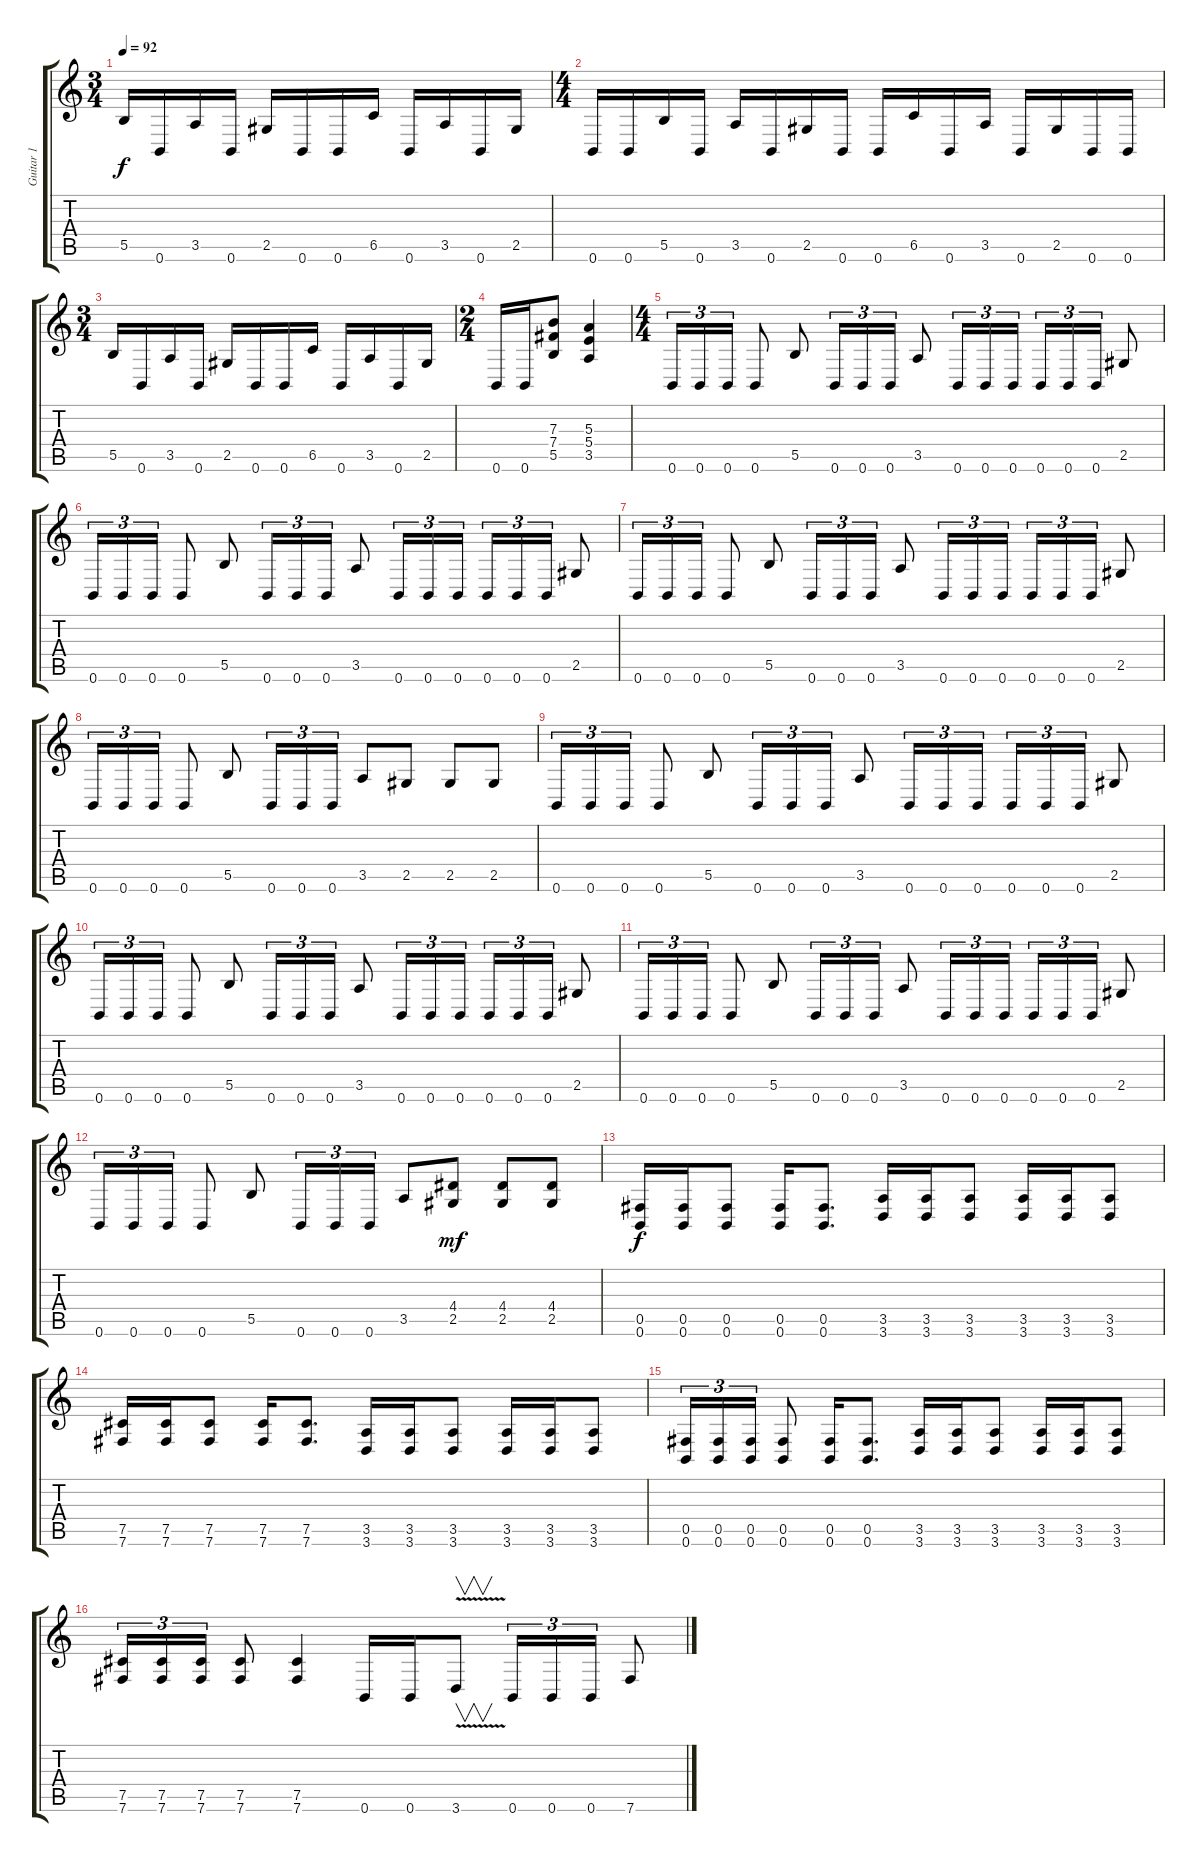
\track ("Guitar 1" "Guitar 1") {instrument electricguitarclean}
\staff {score tabs}
\tuning (Db4 Ab3 E3 B2 Gb2 B1) {hide}
\ts (3 4)
\tempo 92
\clef g2
\ks c
5.5.16{dy f} 0.6.16 3.5.16 0.6.16 2.5.16 0.6.16 0.6.16 6.5.16 0.6.16 3.5.16 0.6.16 2.5.16 |
\ts (4 4)
0.6.16 0.6.16 5.5.16 0.6.16 3.5.16 0.6.16 2.5.16 0.6.16 0.6.16 6.5.16 0.6.16 3.5.16 0.6.16 2.5.16 0.6.16 0.6.16 |
\ts (3 4)
5.5.16 0.6.16 3.5.16 0.6.16 2.5.16 0.6.16 0.6.16 6.5.16 0.6.16 3.5.16 0.6.16 2.5.16 |
\ts (2 4)
0.6.16 0.6.16 (7.3 7.4 5.5).8 (5.3 5.4 3.5).4 |
\ts (4 4)
0.6.16{tu (3 2)} 0.6.16{tu (3 2)} 0.6.16{tu (3 2)} 0.6.8 5.5.8 0.6.16{tu (3 2)} 0.6.16{tu (3 2)} 0.6.16{tu (3 2)} 3.5.8 0.6.16{tu (3 2)} 0.6.16{tu (3 2)} 0.6.16{tu (3 2)} 0.6.16{tu (3 2)} 0.6.16{tu (3 2)} 0.6.16{tu (3 2)} 2.5.8 |
0.6.16{tu (3 2)} 0.6.16{tu (3 2)} 0.6.16{tu (3 2)} 0.6.8 5.5.8 0.6.16{tu (3 2)} 0.6.16{tu (3 2)} 0.6.16{tu (3 2)} 3.5.8 0.6.16{tu (3 2)} 0.6.16{tu (3 2)} 0.6.16{tu (3 2)} 0.6.16{tu (3 2)} 0.6.16{tu (3 2)} 0.6.16{tu (3 2)} 2.5.8 |
0.6.16{tu (3 2)} 0.6.16{tu (3 2)} 0.6.16{tu (3 2)} 0.6.8 5.5.8 0.6.16{tu (3 2)} 0.6.16{tu (3 2)} 0.6.16{tu (3 2)} 3.5.8 0.6.16{tu (3 2)} 0.6.16{tu (3 2)} 0.6.16{tu (3 2)} 0.6.16{tu (3 2)} 0.6.16{tu (3 2)} 0.6.16{tu (3 2)} 2.5.8 |
0.6.16{tu (3 2)} 0.6.16{tu (3 2)} 0.6.16{tu (3 2)} 0.6.8 5.5.8 0.6.16{tu (3 2)} 0.6.16{tu (3 2)} 0.6.16{tu (3 2)} 3.5.8 2.5.8 2.5.8 2.5.8 |
0.6.16{tu (3 2)} 0.6.16{tu (3 2)} 0.6.16{tu (3 2)} 0.6.8 5.5.8 0.6.16{tu (3 2)} 0.6.16{tu (3 2)} 0.6.16{tu (3 2)} 3.5.8 0.6.16{tu (3 2)} 0.6.16{tu (3 2)} 0.6.16{tu (3 2)} 0.6.16{tu (3 2)} 0.6.16{tu (3 2)} 0.6.16{tu (3 2)} 2.5.8 |
0.6.16{tu (3 2)} 0.6.16{tu (3 2)} 0.6.16{tu (3 2)} 0.6.8 5.5.8 0.6.16{tu (3 2)} 0.6.16{tu (3 2)} 0.6.16{tu (3 2)} 3.5.8 0.6.16{tu (3 2)} 0.6.16{tu (3 2)} 0.6.16{tu (3 2)} 0.6.16{tu (3 2)} 0.6.16{tu (3 2)} 0.6.16{tu (3 2)} 2.5.8 |
0.6.16{tu (3 2)} 0.6.16{tu (3 2)} 0.6.16{tu (3 2)} 0.6.8 5.5.8 0.6.16{tu (3 2)} 0.6.16{tu (3 2)} 0.6.16{tu (3 2)} 3.5.8 0.6.16{tu (3 2)} 0.6.16{tu (3 2)} 0.6.16{tu (3 2)} 0.6.16{tu (3 2)} 0.6.16{tu (3 2)} 0.6.16{tu (3 2)} 2.5.8 |
0.6.16{tu (3 2)} 0.6.16{tu (3 2)} 0.6.16{tu (3 2)} 0.6.8 5.5.8 0.6.16{tu (3 2)} 0.6.16{tu (3 2)} 0.6.16{tu (3 2)} 3.5.8 (4.4 2.5).8{dy mf} (4.4 2.5).8 (4.4 2.5).8 |
(0.5 0.6).16{dy f} (0.5 0.6).16 (0.5 0.6).8 (0.5 0.6).16 (0.5 0.6).8{d} (3.5 3.6).16 (3.5 3.6).16 (3.5 3.6).8 (3.5 3.6).16 (3.5 3.6).16 (3.5 3.6).8 |
(7.5 7.6).16 (7.5 7.6).16 (7.5 7.6).8 (7.5 7.6).16 (7.5 7.6).8{d} (3.5 3.6).16 (3.5 3.6).16 (3.5 3.6).8 (3.5 3.6).16 (3.5 3.6).16 (3.5 3.6).8 |
(0.5 0.6).16{tu (3 2)} (0.5 0.6).16{tu (3 2)} (0.5 0.6).16{tu (3 2)} (0.5 0.6).8 (0.5 0.6).16 (0.5 0.6).8{d} (3.5 3.6).16 (3.5 3.6).16 (3.5 3.6).8 (3.5 3.6).16 (3.5 3.6).16 (3.5 3.6).8 |
(7.5 7.6).16{tu (3 2)} (7.5 7.6).16{tu (3 2)} (7.5 7.6).16{tu (3 2)} (7.5 7.6).8 (7.5 7.6).4 0.6.16 0.6.16 3.6{v}.8{v} 0.6.16{tu (3 2)} 0.6.16{tu (3 2)} 0.6.16{tu (3 2)} 7.6.8
